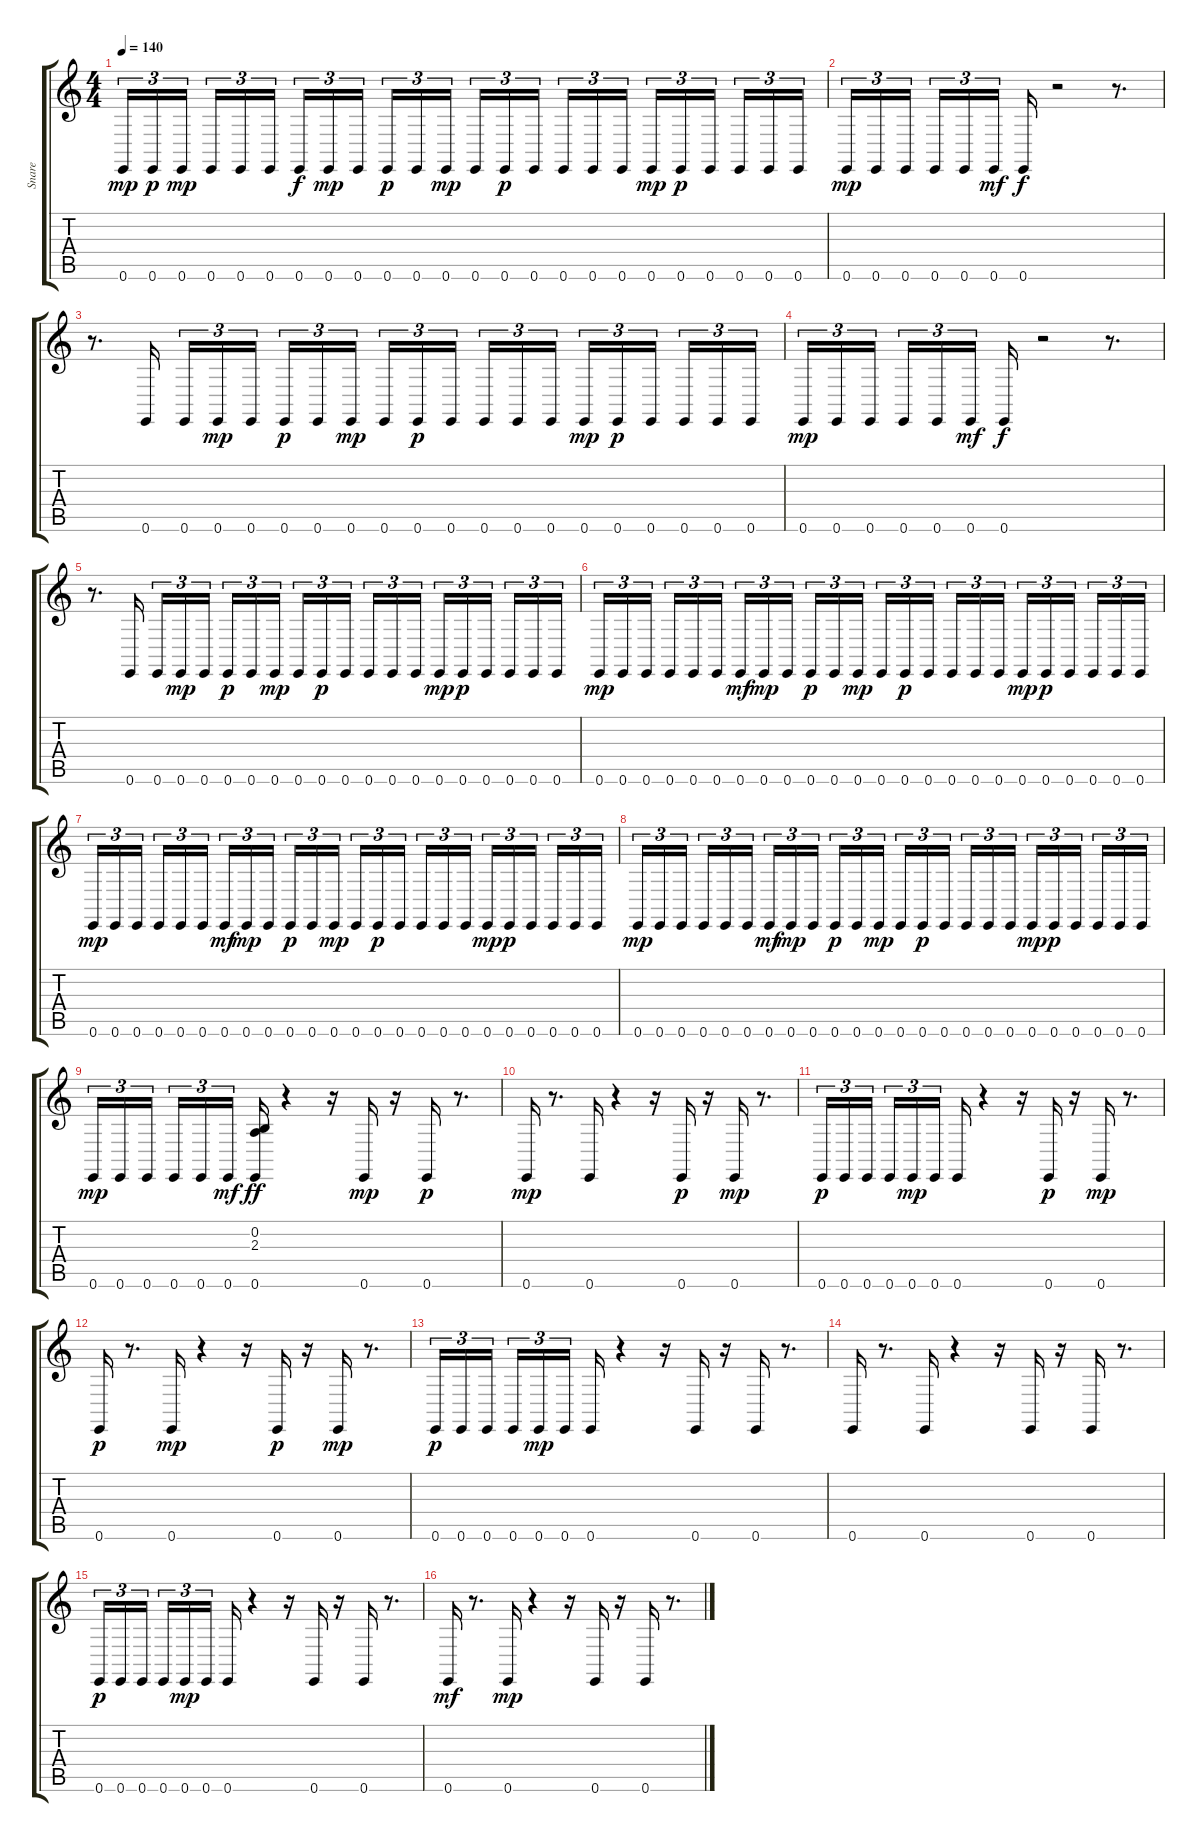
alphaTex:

\track ("Snare" "Snare") {instrument stringensemble1}
\staff {score tabs}
\tuning (E4 B3 G3 D3 A2 E2) {hide}
\ts (4 4)
\tempo 140
\clef g2
\ks c
0.6.16{tu (3 2) dy mp} 0.6.16{tu (3 2) dy p} 0.6.16{tu (3 2) dy mp} 0.6.16{tu (3 2)} 0.6.16{tu (3 2)} 0.6.16{tu (3 2)} 0.6.16{tu (3 2) dy f} 0.6.16{tu (3 2) dy mp} 0.6.16{tu (3 2)} 0.6.16{tu (3 2) dy p} 0.6.16{tu (3 2)} 0.6.16{tu (3 2) dy mp} 0.6.16{tu (3 2)} 0.6.16{tu (3 2) dy p} 0.6.16{tu (3 2)} 0.6.16{tu (3 2)} 0.6.16{tu (3 2)} 0.6.16{tu (3 2)} 0.6.16{tu (3 2) dy mp} 0.6.16{tu (3 2) dy p} 0.6.16{tu (3 2)} 0.6.16{tu (3 2)} 0.6.16{tu (3 2)} 0.6.16{tu (3 2)} |
0.6.16{tu (3 2) dy mp} 0.6.16{tu (3 2)} 0.6.16{tu (3 2)} 0.6.16{tu (3 2)} 0.6.16{tu (3 2)} 0.6.16{tu (3 2) dy mf} 0.6.16{dy f} r.2 r.8{d} |
r.8{d} 0.6.16 0.6.16{tu (3 2)} 0.6.16{tu (3 2) dy mp} 0.6.16{tu (3 2)} 0.6.16{tu (3 2) dy p} 0.6.16{tu (3 2)} 0.6.16{tu (3 2) dy mp} 0.6.16{tu (3 2)} 0.6.16{tu (3 2) dy p} 0.6.16{tu (3 2)} 0.6.16{tu (3 2)} 0.6.16{tu (3 2)} 0.6.16{tu (3 2)} 0.6.16{tu (3 2) dy mp} 0.6.16{tu (3 2) dy p} 0.6.16{tu (3 2)} 0.6.16{tu (3 2)} 0.6.16{tu (3 2)} 0.6.16{tu (3 2)} |
0.6.16{tu (3 2) dy mp} 0.6.16{tu (3 2)} 0.6.16{tu (3 2)} 0.6.16{tu (3 2)} 0.6.16{tu (3 2)} 0.6.16{tu (3 2) dy mf} 0.6.16{dy f} r.2 r.8{d} |
r.8{d} 0.6.16 0.6.16{tu (3 2)} 0.6.16{tu (3 2) dy mp} 0.6.16{tu (3 2)} 0.6.16{tu (3 2) dy p} 0.6.16{tu (3 2)} 0.6.16{tu (3 2) dy mp} 0.6.16{tu (3 2)} 0.6.16{tu (3 2) dy p} 0.6.16{tu (3 2)} 0.6.16{tu (3 2)} 0.6.16{tu (3 2)} 0.6.16{tu (3 2)} 0.6.16{tu (3 2) dy mp} 0.6.16{tu (3 2) dy p} 0.6.16{tu (3 2)} 0.6.16{tu (3 2)} 0.6.16{tu (3 2)} 0.6.16{tu (3 2)} |
0.6.16{tu (3 2) dy mp} 0.6.16{tu (3 2)} 0.6.16{tu (3 2)} 0.6.16{tu (3 2)} 0.6.16{tu (3 2)} 0.6.16{tu (3 2)} 0.6.16{tu (3 2) dy mf} 0.6.16{tu (3 2) dy mp} 0.6.16{tu (3 2)} 0.6.16{tu (3 2) dy p} 0.6.16{tu (3 2)} 0.6.16{tu (3 2) dy mp} 0.6.16{tu (3 2)} 0.6.16{tu (3 2) dy p} 0.6.16{tu (3 2)} 0.6.16{tu (3 2)} 0.6.16{tu (3 2)} 0.6.16{tu (3 2)} 0.6.16{tu (3 2) dy mp} 0.6.16{tu (3 2) dy p} 0.6.16{tu (3 2)} 0.6.16{tu (3 2)} 0.6.16{tu (3 2)} 0.6.16{tu (3 2)} |
0.6.16{tu (3 2) dy mp} 0.6.16{tu (3 2)} 0.6.16{tu (3 2)} 0.6.16{tu (3 2)} 0.6.16{tu (3 2)} 0.6.16{tu (3 2)} 0.6.16{tu (3 2) dy mf} 0.6.16{tu (3 2) dy mp} 0.6.16{tu (3 2)} 0.6.16{tu (3 2) dy p} 0.6.16{tu (3 2)} 0.6.16{tu (3 2) dy mp} 0.6.16{tu (3 2)} 0.6.16{tu (3 2) dy p} 0.6.16{tu (3 2)} 0.6.16{tu (3 2)} 0.6.16{tu (3 2)} 0.6.16{tu (3 2)} 0.6.16{tu (3 2) dy mp} 0.6.16{tu (3 2) dy p} 0.6.16{tu (3 2)} 0.6.16{tu (3 2)} 0.6.16{tu (3 2)} 0.6.16{tu (3 2)} |
0.6.16{tu (3 2) dy mp} 0.6.16{tu (3 2)} 0.6.16{tu (3 2)} 0.6.16{tu (3 2)} 0.6.16{tu (3 2)} 0.6.16{tu (3 2)} 0.6.16{tu (3 2) dy mf} 0.6.16{tu (3 2) dy mp} 0.6.16{tu (3 2)} 0.6.16{tu (3 2) dy p} 0.6.16{tu (3 2)} 0.6.16{tu (3 2) dy mp} 0.6.16{tu (3 2)} 0.6.16{tu (3 2) dy p} 0.6.16{tu (3 2)} 0.6.16{tu (3 2)} 0.6.16{tu (3 2)} 0.6.16{tu (3 2)} 0.6.16{tu (3 2) dy mp} 0.6.16{tu (3 2) dy p} 0.6.16{tu (3 2)} 0.6.16{tu (3 2)} 0.6.16{tu (3 2)} 0.6.16{tu (3 2)} |
0.6.16{tu (3 2) dy mp} 0.6.16{tu (3 2)} 0.6.16{tu (3 2)} 0.6.16{tu (3 2)} 0.6.16{tu (3 2)} 0.6.16{tu (3 2) dy mf} (0.2 2.3 0.6).16{dy ff} r.4 r.16 0.6.16{dy mp} r.16 0.6.16{dy p} r.8{d} |
0.6.16{dy mp} r.8{d} 0.6.16 r.4 r.16 0.6.16{dy p} r.16 0.6.16{dy mp} r.8{d} |
0.6.16{tu (3 2) dy p} 0.6.16{tu (3 2)} 0.6.16{tu (3 2)} 0.6.16{tu (3 2)} 0.6.16{tu (3 2) dy mp} 0.6.16{tu (3 2)} 0.6.16 r.4 r.16 0.6.16{dy p} r.16 0.6.16{dy mp} r.8{d} |
0.6.16{dy p} r.8{d} 0.6.16{dy mp} r.4 r.16 0.6.16{dy p} r.16 0.6.16{dy mp} r.8{d} |
0.6.16{tu (3 2) dy p} 0.6.16{tu (3 2)} 0.6.16{tu (3 2)} 0.6.16{tu (3 2)} 0.6.16{tu (3 2) dy mp} 0.6.16{tu (3 2)} 0.6.16 r.4 r.16 0.6.16 r.16 0.6.16 r.8{d} |
0.6.16 r.8{d} 0.6.16 r.4 r.16 0.6.16 r.16 0.6.16 r.8{d} |
0.6.16{tu (3 2) dy p} 0.6.16{tu (3 2)} 0.6.16{tu (3 2)} 0.6.16{tu (3 2)} 0.6.16{tu (3 2) dy mp} 0.6.16{tu (3 2)} 0.6.16 r.4 r.16 0.6.16 r.16 0.6.16 r.8{d} |
0.6.16{dy mf} r.8{d} 0.6.16{dy mp} r.4 r.16 0.6.16 r.16 0.6.16 r.8{d}
